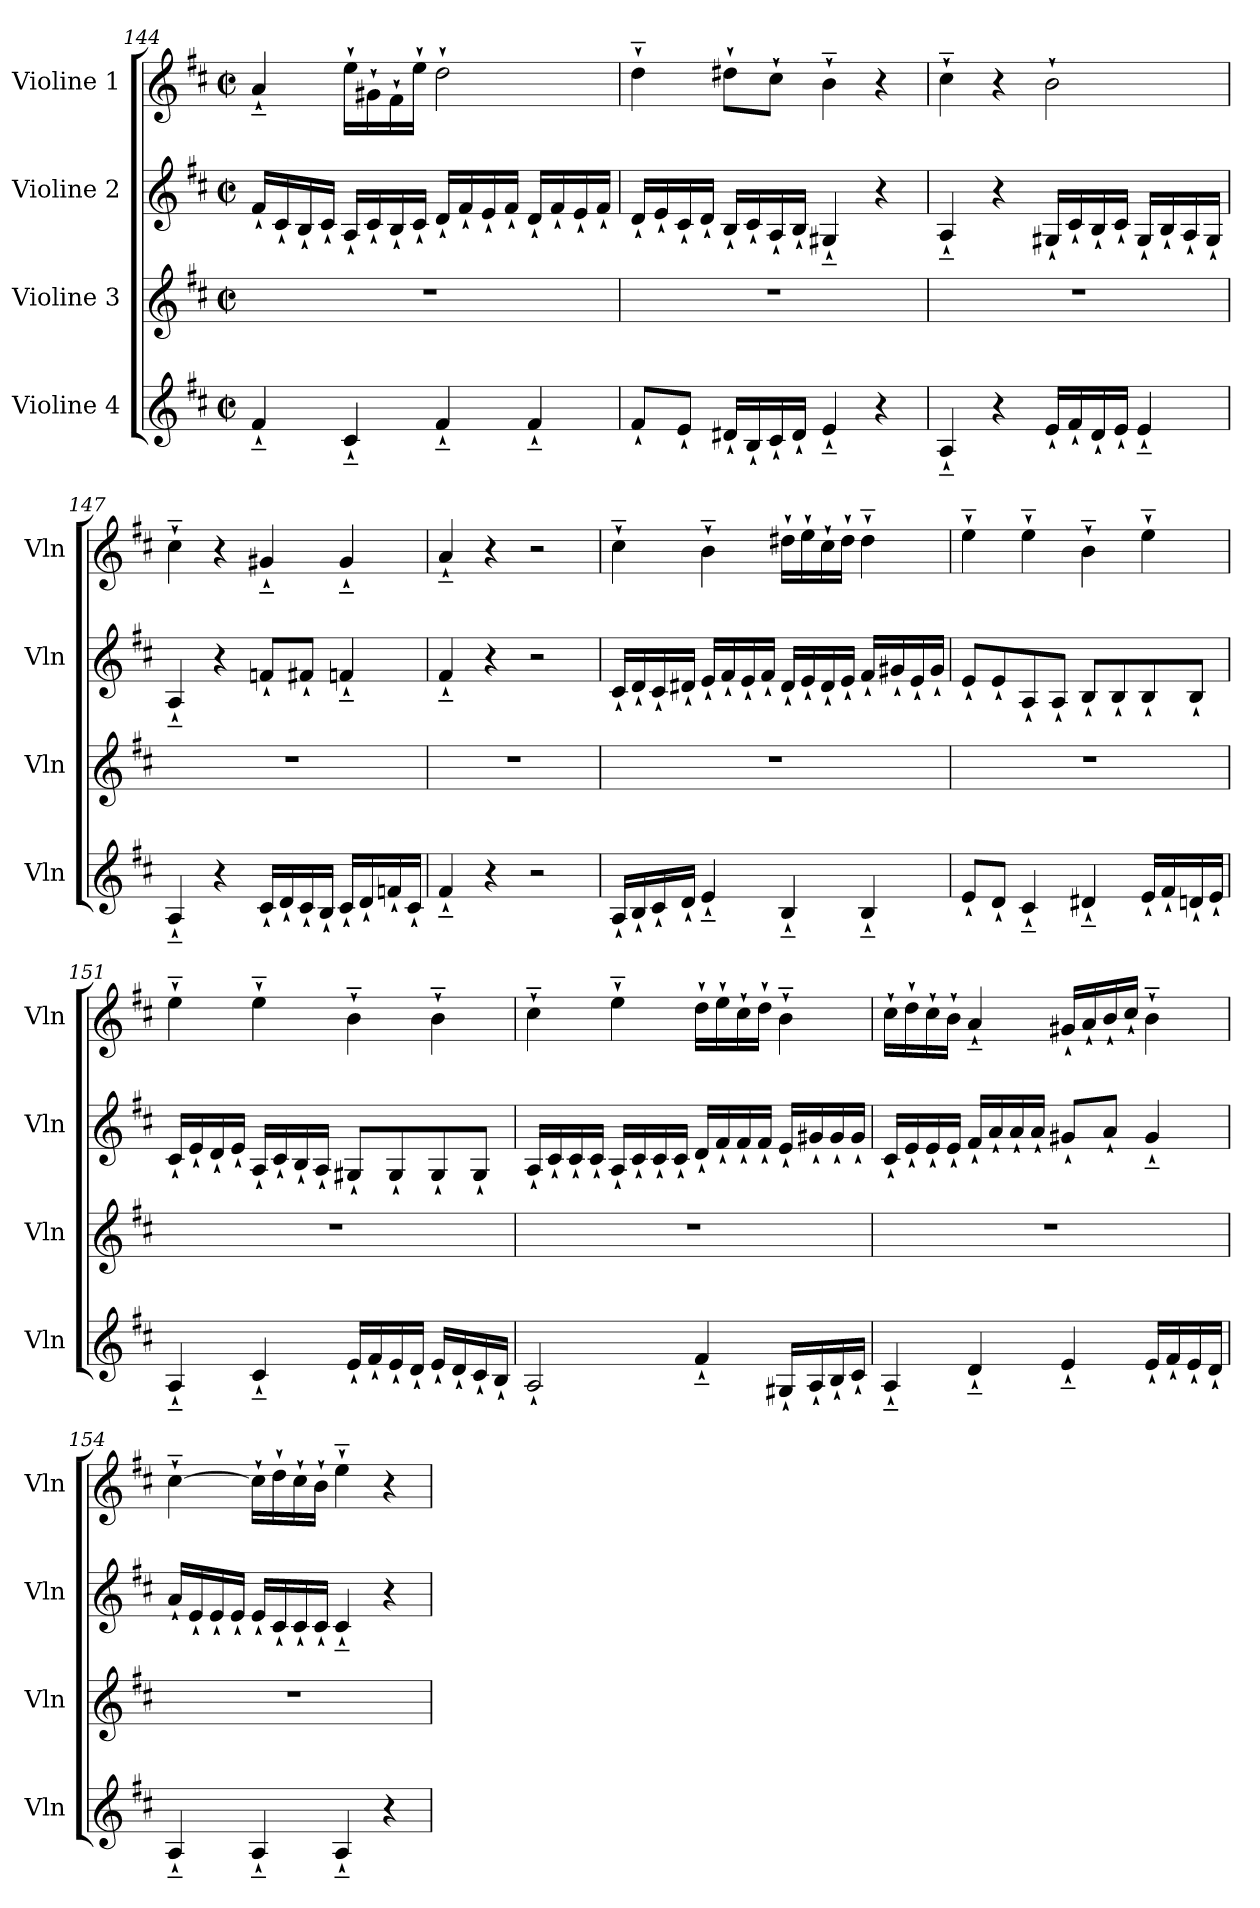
**kern	**kern	**kern	**kern
*part4	*part3	*part2	*part1
*staff4	*staff3	*staff2	*staff1
*I"Violine 4	*I"Violine 3	*I"Violine 2	*I"Violine 1
*I'Vln	*I'Vln	*I'Vln	*I'Vln
!!LO:LB:g=z
*clefG2	*clefG2	*clefG2	*clefG2
*k[f#c#]	*k[f#c#]	*k[f#c#]	*k[f#c#]
*D:	*D:	*D:	*D:
*M2/2	*M2/2	*M2/2	*M2/2
*met(c|)	*met(c|)	*met(c|)	*met(c|)
=144	=144	=144	=144
4f#~`/	1r	16f#`/LL	4a~`/
.	.	16c#`/	.
.	.	16B`/	.
.	.	16c#`/JJ	.
4c#~`/	.	16A`/LL	16ee`\LL
.	.	16c#`/	16g#X`\
.	.	16B`/	16f#`\
.	.	16c#`/JJ	16ee`\JJ
4f#~`/	.	16d`/LL	2dd`\
.	.	16f#`/	.
.	.	16e`/	.
.	.	16f#`/JJ	.
4f#~`/	.	16d`/LL	.
.	.	16f#`/	.
.	.	16e`/	.
.	.	16f#`/JJ	.
=145	=145	=145	=145
8f#`/L	1r	16d`/LL	4dd~`\
.	.	16e`/	.
8e`/J	.	16c#`/	.
.	.	16d`/JJ	.
16d#X`/LL	.	16B`/LL	8dd#X`\L
16B`/	.	16c#`/	.
16c#`/	.	16A`/	8cc#`\J
16d#`/JJ	.	16B`/JJ	.
4e~`/	.	4G#X~`/	4b~`\
4r	.	4r	4r
=146	=146	=146	=146
4A~`/	1r	4A~`/	4cc#~`\
4r	.	4r	4r
16e`/LL	.	16G#X`/LL	2b`\
16f#`/	.	16c#`/	.
16d`/	.	16B`/	.
16e`/JJ	.	16c#`/JJ	.
4e~`/	.	16G#`/LL	.
.	.	16B`/	.
.	.	16A`/	.
.	.	16G#`/JJ	.
!!LO:PB:g=z
=147	=147	=147	=147
4A~`/	1r	4A~`/	4cc#~`\
4r	.	4r	4r
16c#`/LL	.	8fn`/L	4g#X~`/
16d`/	.	.	.
16c#`/	.	8f#X`/J	.
16B`/JJ	.	.	.
16c#`/LL	.	4fn~`/	4g#~`/
16d`/	.	.	.
16fn`/	.	.	.
16c#`/JJ	.	.	.
=148	=148	=148	=148
4f#~`/	1r	4f#~`/	4a~`/
4r	.	4r	4r
2r	.	2r	2r
=149	=149	=149	=149
16A`/LL	1r	16c#`/LL	4cc#~`\
16B`/	.	16d`/	.
16c#`/	.	16c#`/	.
16d`/JJ	.	16d#X`/JJ	.
4e~`/	.	16e`/LL	4b~`\
.	.	16f#`/	.
.	.	16e`/	.
.	.	16f#`/JJ	.
4B~`/	.	16d#`/LL	16dd#X`\LL
.	.	16e`/	16ee`\
.	.	16d#`/	16cc#`\
.	.	16e`/JJ	16dd#`\JJ
4B~`/	.	16f#`/LL	4dd#~`\
.	.	16g#X`/	.
.	.	16e`/	.
.	.	16g#`/JJ	.
=150	=150	=150	=150
8e`/L	1r	8e`/L	4ee~`\
8d`/J	.	8e`/	.
4c#~`/	.	8A`/	4ee~`\
.	.	8A`/J	.
4d#X~`/	.	8B`/L	4b~`\
.	.	8B`/	.
16e`/LL	.	8B`/	4ee~`\
16f#`/	.	.	.
16dn`/	.	8B`/J	.
16e`/JJ	.	.	.
!!LO:LB:g=z
=151	=151	=151	=151
4A~`/	1r	16c#`/LL	4ee~`\
.	.	16e`/	.
.	.	16d`/	.
.	.	16e`/JJ	.
4c#~`/	.	16A`/LL	4ee~`\
.	.	16c#`/	.
.	.	16B`/	.
.	.	16A`/JJ	.
16e`/LL	.	8G#X`/L	4b~`\
16f#`/	.	.	.
16e`/	.	8G#`/	.
16d`/JJ	.	.	.
16e`/LL	.	8G#`/	4b~`\
16d`/	.	.	.
16c#`/	.	8G#`/J	.
16B`/JJ	.	.	.
=152	=152	=152	=152
2A`/	1r	16A`/LL	4cc#~`\
.	.	16c#`/	.
.	.	16c#`/	.
.	.	16c#`/JJ	.
.	.	16A`/LL	4ee~`\
.	.	16c#`/	.
.	.	16c#`/	.
.	.	16c#`/JJ	.
4f#~`/	.	16d`/LL	16dd`\LL
.	.	16f#`/	16ee`\
.	.	16f#`/	16cc#`\
.	.	16f#`/JJ	16dd`\JJ
16G#X`/LL	.	16e`/LL	4b~`\
16A`/	.	16g#X`/	.
16B`/	.	16g#`/	.
16c#`/JJ	.	16g#`/JJ	.
!!LO:LB:g=z
=153	=153	=153	=153
4A~`/	1r	16c#`/LL	16cc#`\LL
.	.	16e`/	16dd`\
.	.	16e`/	16cc#`\
.	.	16e`/JJ	16b`\JJ
4d~`/	.	16f#`/LL	4a~`/
.	.	16a`/	.
.	.	16a`/	.
.	.	16a`/JJ	.
4e~`/	.	8g#X`/L	16g#X`/LL
.	.	.	16a`/
.	.	8a`/J	16b`/
.	.	.	16cc#`/JJ
16e`/LL	.	4g#~`/	4b~`\
16f#`/	.	.	.
16e`/	.	.	.
16d`/JJ	.	.	.
=154	=154	=154	=154
4A~`/	1r	16a`/LL	[4cc#~`\
.	.	16e`/	.
.	.	16e`/	.
.	.	16e`/JJ	.
4A~`/	.	16e`/LL	16cc#`\LL]
.	.	16c#`/	16dd`\
.	.	16c#`/	16cc#`\
.	.	16c#`/JJ	16b`\JJ
4A~`/	.	4c#~`/	4ee~`\
4r	.	4r	4r
=	=	=	=
*-	*-	*-	*-
